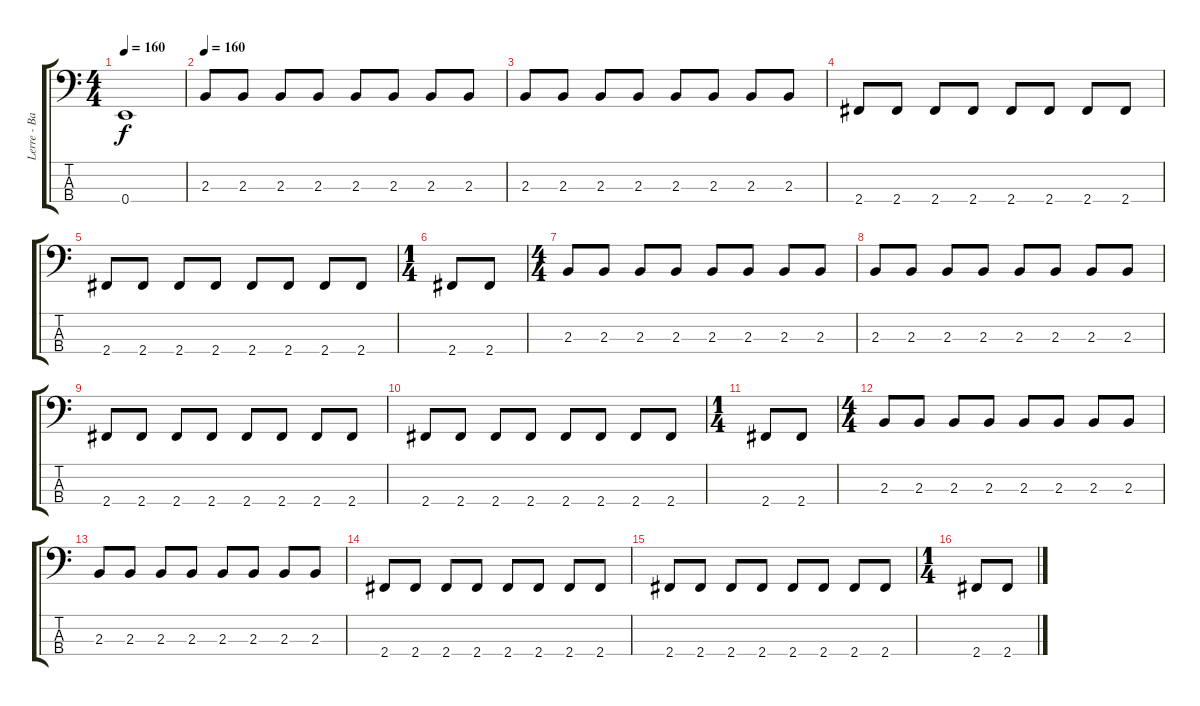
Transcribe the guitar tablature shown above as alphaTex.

\track ("Lerre - Bass" "Lerre - Ba") {instrument electricbasspick}
\staff {score tabs}
\tuning (G2 D2 A1 E1) {hide}
\ts (4 4)
\tempo 160
\clef f4
\ks c
0.4.1{dy f} |
\tempo 160
2.3.8 2.3.8 2.3.8 2.3.8 2.3.8 2.3.8 2.3.8 2.3.8 |
2.3.8 2.3.8 2.3.8 2.3.8 2.3.8 2.3.8 2.3.8 2.3.8 |
2.4.8 2.4.8 2.4.8 2.4.8 2.4.8 2.4.8 2.4.8 2.4.8 |
2.4.8 2.4.8 2.4.8 2.4.8 2.4.8 2.4.8 2.4.8 2.4.8 |
\ts (1 4)
2.4.8 2.4.8 |
\ts (4 4)
2.3.8 2.3.8 2.3.8 2.3.8 2.3.8 2.3.8 2.3.8 2.3.8 |
2.3.8 2.3.8 2.3.8 2.3.8 2.3.8 2.3.8 2.3.8 2.3.8 |
2.4.8 2.4.8 2.4.8 2.4.8 2.4.8 2.4.8 2.4.8 2.4.8 |
2.4.8 2.4.8 2.4.8 2.4.8 2.4.8 2.4.8 2.4.8 2.4.8 |
\ts (1 4)
2.4.8 2.4.8 |
\ts (4 4)
2.3.8 2.3.8 2.3.8 2.3.8 2.3.8 2.3.8 2.3.8 2.3.8 |
2.3.8 2.3.8 2.3.8 2.3.8 2.3.8 2.3.8 2.3.8 2.3.8 |
2.4.8 2.4.8 2.4.8 2.4.8 2.4.8 2.4.8 2.4.8 2.4.8 |
2.4.8 2.4.8 2.4.8 2.4.8 2.4.8 2.4.8 2.4.8 2.4.8 |
\ts (1 4)
2.4.8 2.4.8
